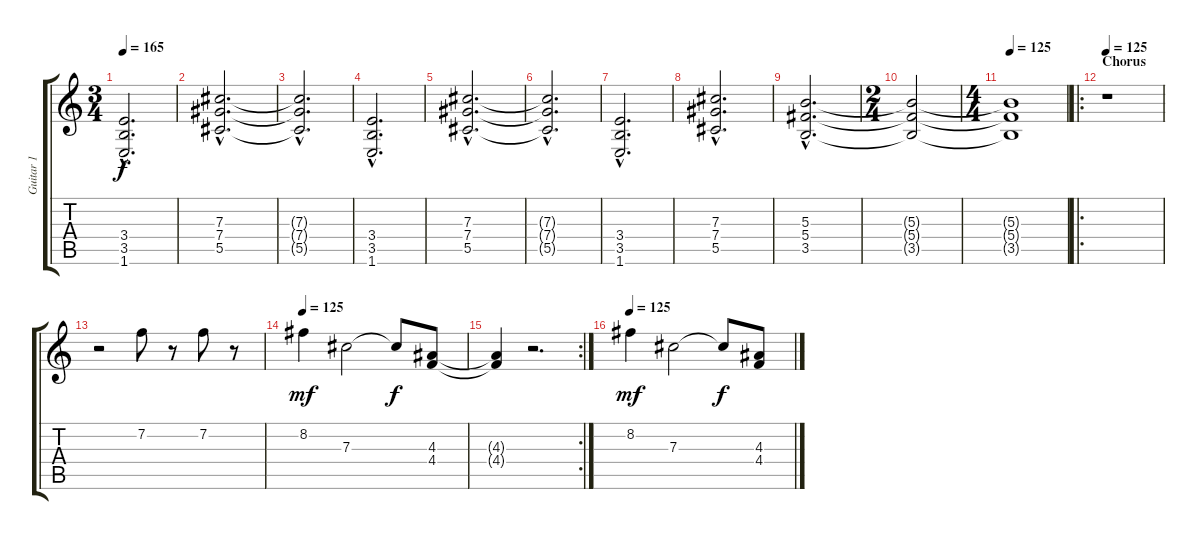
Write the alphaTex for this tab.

\track ("Guitar 1" "Guitar 1") {instrument electricguitarjazz}
\staff {score tabs}
\tuning (Eb4 Bb3 Gb3 Db3 Ab2 Eb2) {hide}
\ts (3 4)
\tempo 165
\clef g2
\ks c
(3.4{hac} 3.5{hac} 1.6{hac}).2{d dy f instrument distortionguitar} |
(7.3{hac} 7.4{hac} 5.5{hac}).2{d} |
(7.3{hac t} 7.4{hac t} 5.5{hac t}).2{d} |
(3.4{hac} 3.5{hac} 1.6{hac}).2{d} |
(7.3{hac} 7.4{hac} 5.5{hac}).2{d} |
(7.3{hac t} 7.4{hac t} 5.5{hac t}).2{d} |
(3.4{hac} 3.5{hac} 1.6{hac}).2{d} |
(7.3{hac} 7.4{hac} 5.5{hac}).2{d} |
(5.3{hac} 5.4{hac} 3.5{hac}).2{d} |
\ts (2 4)
(5.3{t} 5.4{t} 3.5{t}).2 |
\ts (4 4)
\tempo 125
(5.3{t} 5.4{t} 3.5{t}).1 |
\ro
\section ("" "Chorus")
\tempo 125
r.1 |
r.2{instrument distortionguitar} 7.2.8 r.8 7.2.8 r.8 |
\tempo 125
8.2.4{dy mf instrument distortionguitar} 7.3.2 7.3{t}.8{dy f} (4.3 4.4).8 |
\rc 2
(4.3{t} 4.4{t}).4 r.2{d} |
\tempo 125
8.2.4{dy mf instrument distortionguitar} 7.3.2 7.3{t}.8{dy f} (4.3 4.4).8
